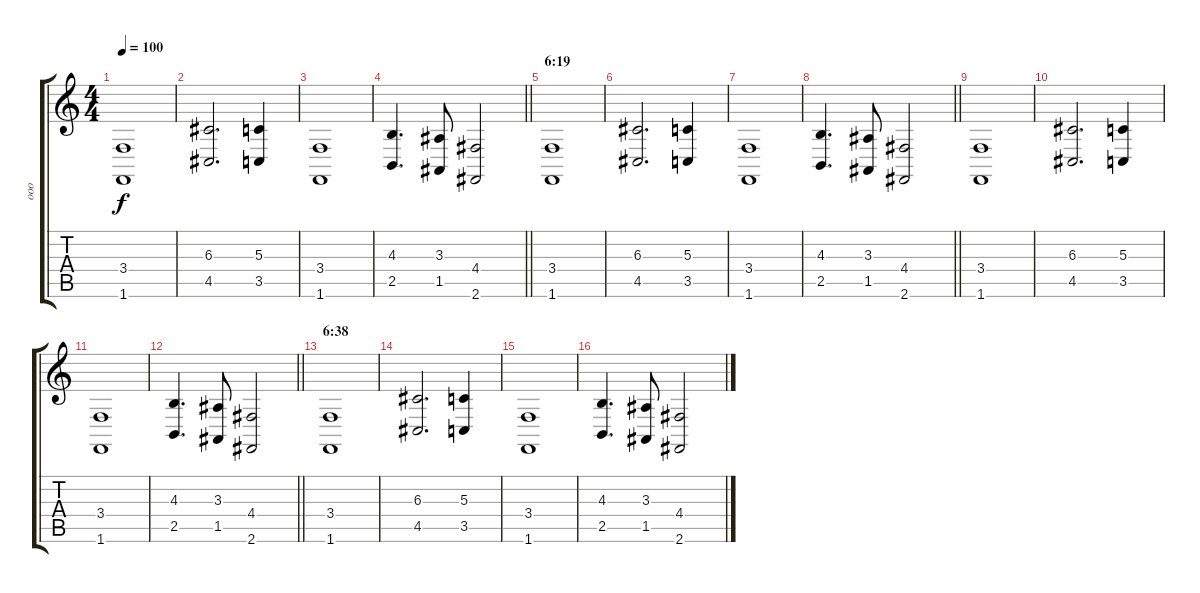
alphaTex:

\track ("ooo" "ooo") {instrument voiceoohs}
\staff {score tabs}
\tuning (E4 B3 G3 D3 A2 E2) {hide}
\ts (4 4)
\tempo 100
\clef g2
\ks c
(3.4 1.6).1{dy f} |
(6.3 4.5).2{d} (5.3 3.5).4 |
(3.4 1.6).1 |
\barLineRight lightlight
(4.3 2.5).4{d} (3.3 1.5).8 (4.4 2.6).2 |
\section ("" "6:19")
(3.4 1.6).1 |
(6.3 4.5).2{d} (5.3 3.5).4 |
(3.4 1.6).1 |
\barLineRight lightlight
(4.3 2.5).4{d} (3.3 1.5).8 (4.4 2.6).2 |
(3.4 1.6).1 |
(6.3 4.5).2{d} (5.3 3.5).4 |
(3.4 1.6).1 |
\barLineRight lightlight
(4.3 2.5).4{d} (3.3 1.5).8 (4.4 2.6).2 |
\section ("" "6:38")
(3.4 1.6).1 |
(6.3 4.5).2{d} (5.3 3.5).4 |
(3.4 1.6).1 |
(4.3 2.5).4{d} (3.3 1.5).8 (4.4 2.6).2
